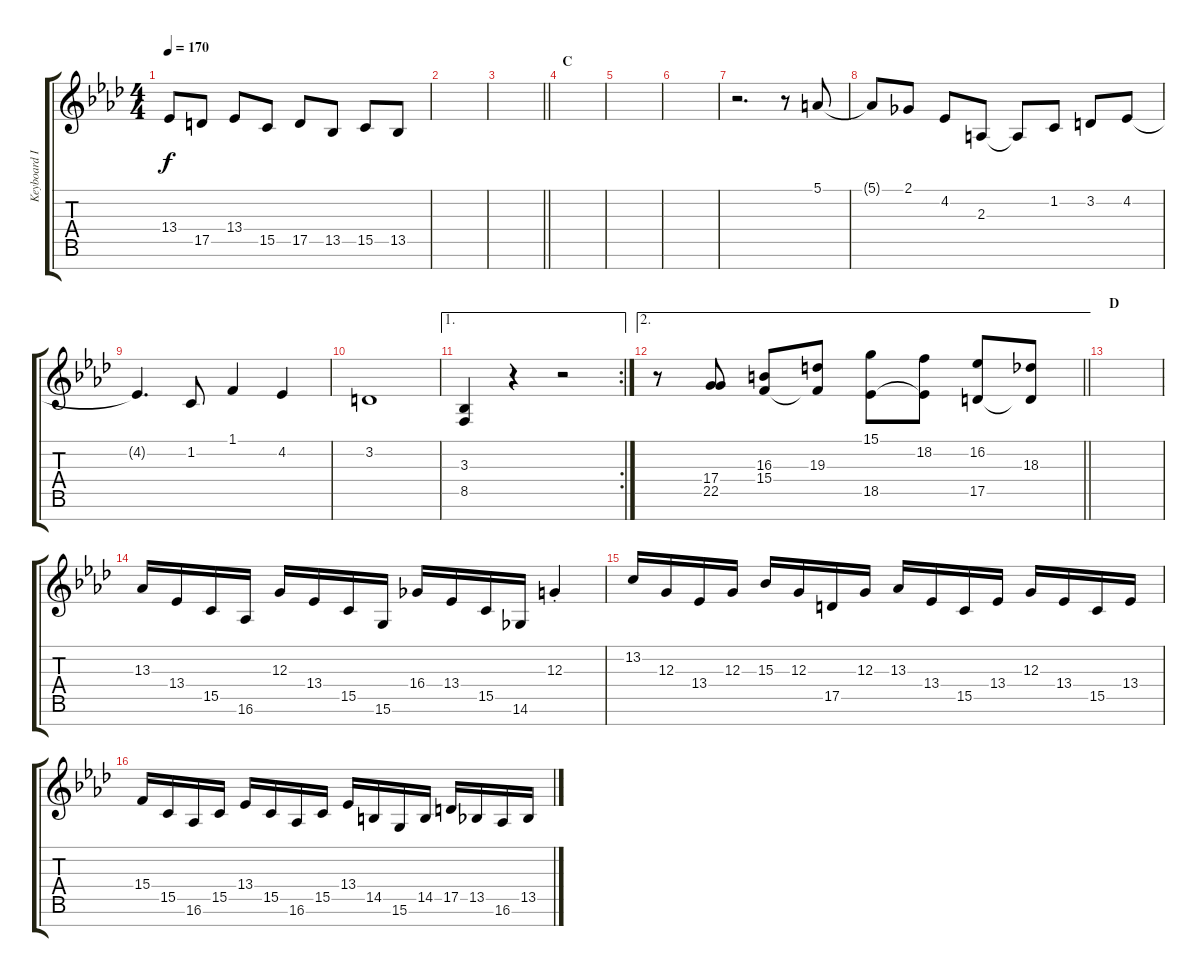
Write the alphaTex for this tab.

\track ("Keyboard I (Lead)" "Keyboard I") {instrument pad4choir}
\staff {score tabs}
\tuning (E4 B3 G3 D3 A2 E2 B1) {hide}
\ts (4 4)
\tempo 170
\clef g2
\ks ab
13.4.8{dy f} 17.5.8 13.4.8 15.5.8 17.5.8 13.5.8 15.5.8 13.5.8 |
|
\barLineRight lightlight
|
\section ("" "C")
|
|
|
r.2{d} r.8 5.1.8 |
5.1{t}.8 2.1.8 4.2.8 2.3.8 2.3{t}.8 1.2.8 3.2.8 4.2.8 |
4.2{t}.4{d} 1.2.8 1.1.4 4.2.4 |
3.2.1 |
\ae 1
\rc 2
(3.3 8.5).4 r.4 r.2 |
\ae 2
\barLineRight lightlight
r.8 (17.4 22.5).8 (16.3 15.4).8 (19.3 15.4{t}).8 (15.1 18.5).8 (18.2 18.5{t}).8 (16.2 17.5).8 (18.3 17.5{t}).8 |
\section ("" "D")
|
13.3.16 13.4.16 15.5.16 16.6.16 12.3.16 13.4.16 15.5.16 15.6.16 16.4.16 13.4.16 15.5.16 14.6.16 12.3{st}.4 |
13.2.16 12.3.16 13.4.16 12.3.16 15.3.16 12.3.16 17.5.16 12.3.16 13.3.16 13.4.16 15.5.16 13.4.16 12.3.16 13.4.16 15.5.16 13.4.16 |
15.4.16 15.5.16 16.6.16 15.5.16 13.4.16 15.5.16 16.6.16 15.5.16 13.4.16 14.5.16 15.6.16 14.5.16 17.5.16 13.5.16 16.6.16 13.5.16
